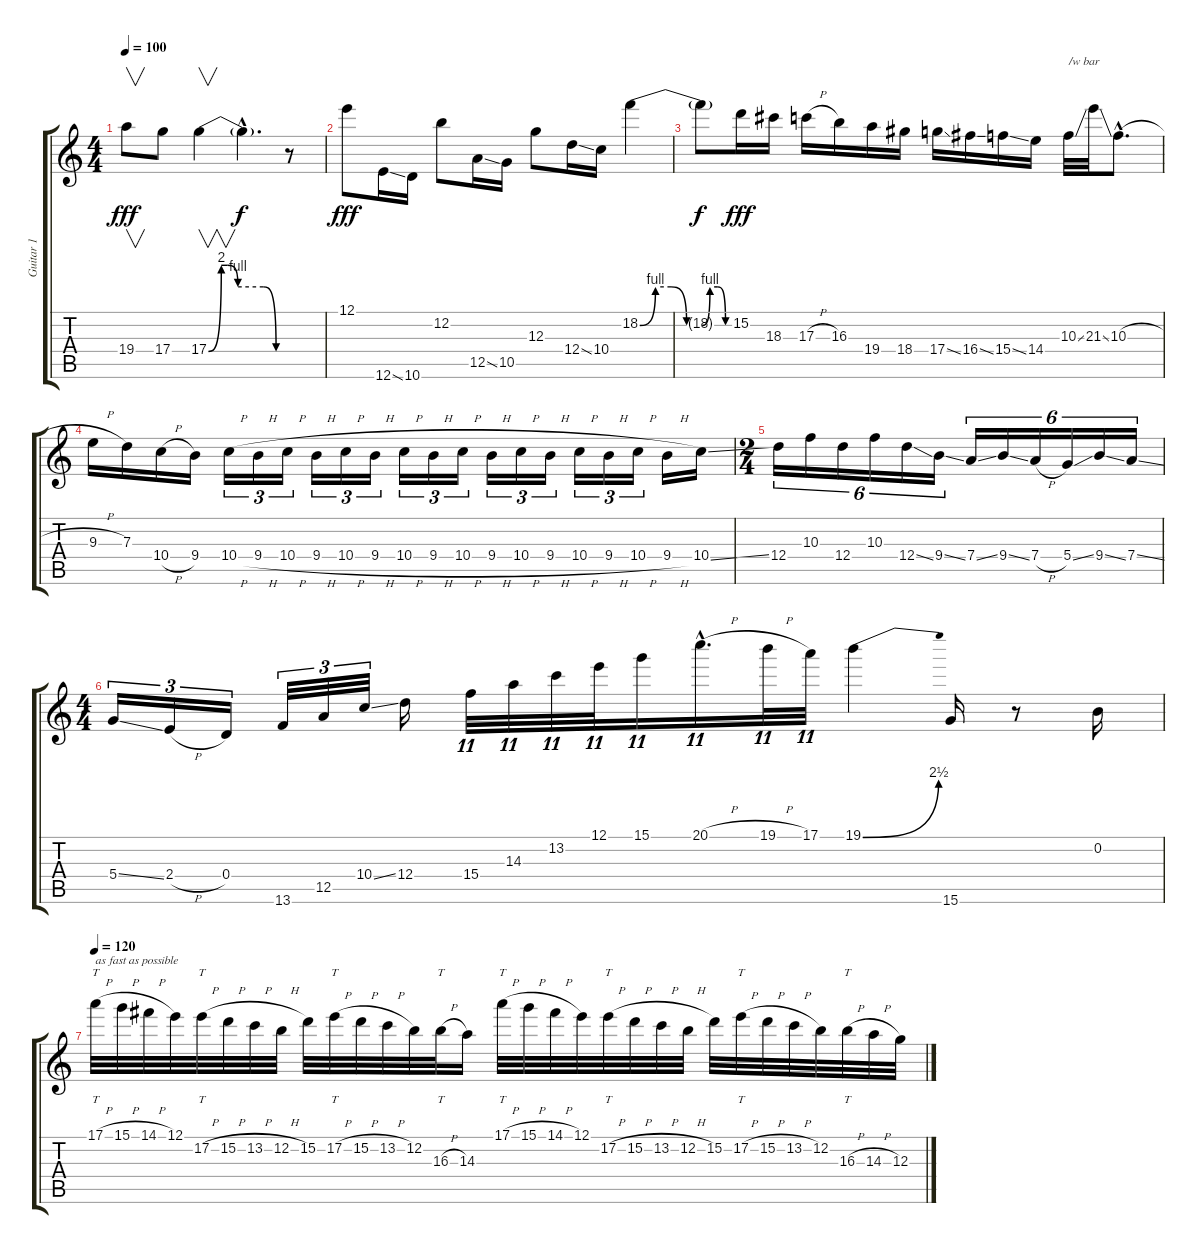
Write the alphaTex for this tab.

\track ("Guitar 1" "Guitar 1") {instrument distortionguitar}
\staff {score tabs}
\tuning (E4 B3 G3 D3 A2 E2) {hide}
\ts (4 4)
\tempo 100
\clef g2
\ks c
19.4.8{v dy fff} 17.4.8 17.4{be (custom 0 0 10 8 15 8 23 4 43 4 53 0 60 0)}.4{v} 17.4{hac t}.4{d dy f} r.8 |
12.1.8{dy fff} 12.6{ss}.16 10.6.16 12.2.8 12.5{ss}.16 10.5.16 12.3.8 12.4{ss}.16 10.4.16 18.2{be (custom 0 0 10 4 20 4 30 0 40 0 45 4 50 4 55 0 60 0)}.4 |
18.2{t}.8{dy f} 15.2.16{dy fff} 18.3.16 17.3{h}.16 16.3.16 19.4.16 18.4.16 17.4{ss}.16 16.4{ss}.16 15.4{ss}.16 14.4.16 10.3{ss}.32{txt "/w bar"} 21.3{ss}.32 10.3{h hac}.8{d} |
9.3{h}.16 7.3.16 10.4{h}.16 9.4.16 10.4{h}.16{tu (3 2)} 9.4{h}.16{tu (3 2)} 10.4{h}.16{tu (3 2)} 9.4{h}.16{tu (3 2)} 10.4{h}.16{tu (3 2)} 9.4{h}.16{tu (3 2)} 10.4{h}.16{tu (3 2)} 9.4{h}.16{tu (3 2)} 10.4{h}.16{tu (3 2)} 9.4{h}.16{tu (3 2)} 10.4{h}.16{tu (3 2)} 9.4{h}.16{tu (3 2)} 10.4{h}.16{tu (3 2)} 9.4{h}.16{tu (3 2)} 10.4{h}.16{tu (3 2)} 9.4{h}.16 10.4{ss}.16 |
\ts (2 4)
12.4.16{tu (6 4)} 10.3.16{tu (6 4)} 12.4.16{tu (6 4)} 10.3.16{tu (6 4)} 12.4{ss}.16{tu (6 4)} 9.4{ss}.16{tu (6 4)} 7.4{ss}.16{tu (6 4)} 9.4{ss}.16{tu (6 4)} 7.4{h}.16{tu (6 4)} 5.4{ss}.16{tu (6 4)} 9.4{ss}.16{tu (6 4)} 7.4{ss}.16{tu (6 4)} |
\ts (4 4)
5.4{ss}.16{tu (3 2)} 2.4{h}.16{tu (3 2)} 0.4.16{tu (3 2)} 13.6.32{tu (3 2)} 12.5.32{tu (3 2)} 10.4{ss}.32{tu (3 2)} 12.4.16 15.4.32{tu (11 8)} 14.3.32{tu (11 8)} 13.2.32{tu (11 8)} 12.1.32{tu (11 8)} 15.1.16{tu (11 8)} 20.1{h hac}.16{d tu (11 8)} 19.1{h}.32{tu (11 8)} 17.1.32{tu (11 8)} 19.1{be (bend 0 0 60 10)}.4 15.6.16 r.8 0.2.16 |
\tempo 120
17.1{h}.32{tt txt "as fast as possible"} 15.1{h}.32 14.1{h}.32 12.1.32 17.2{h}.32{tt} 15.2{h}.32 13.2{h}.32 12.2{h}.32 15.2.32 17.2{h}.32{tt} 15.2{h}.32 13.2{h}.32 12.2.32 16.3{h}.32{tt} 14.3.16 17.1{h}.32{tt} 15.1{h}.32 14.1{h}.32 12.1.32 17.2{h}.32{tt} 15.2{h}.32 13.2{h}.32 12.2{h}.32 15.2.32 17.2{h}.32{tt} 15.2{h}.32 13.2{h}.32 12.2.32 16.3{h}.32{tt} 14.3{h}.32 12.3.32
